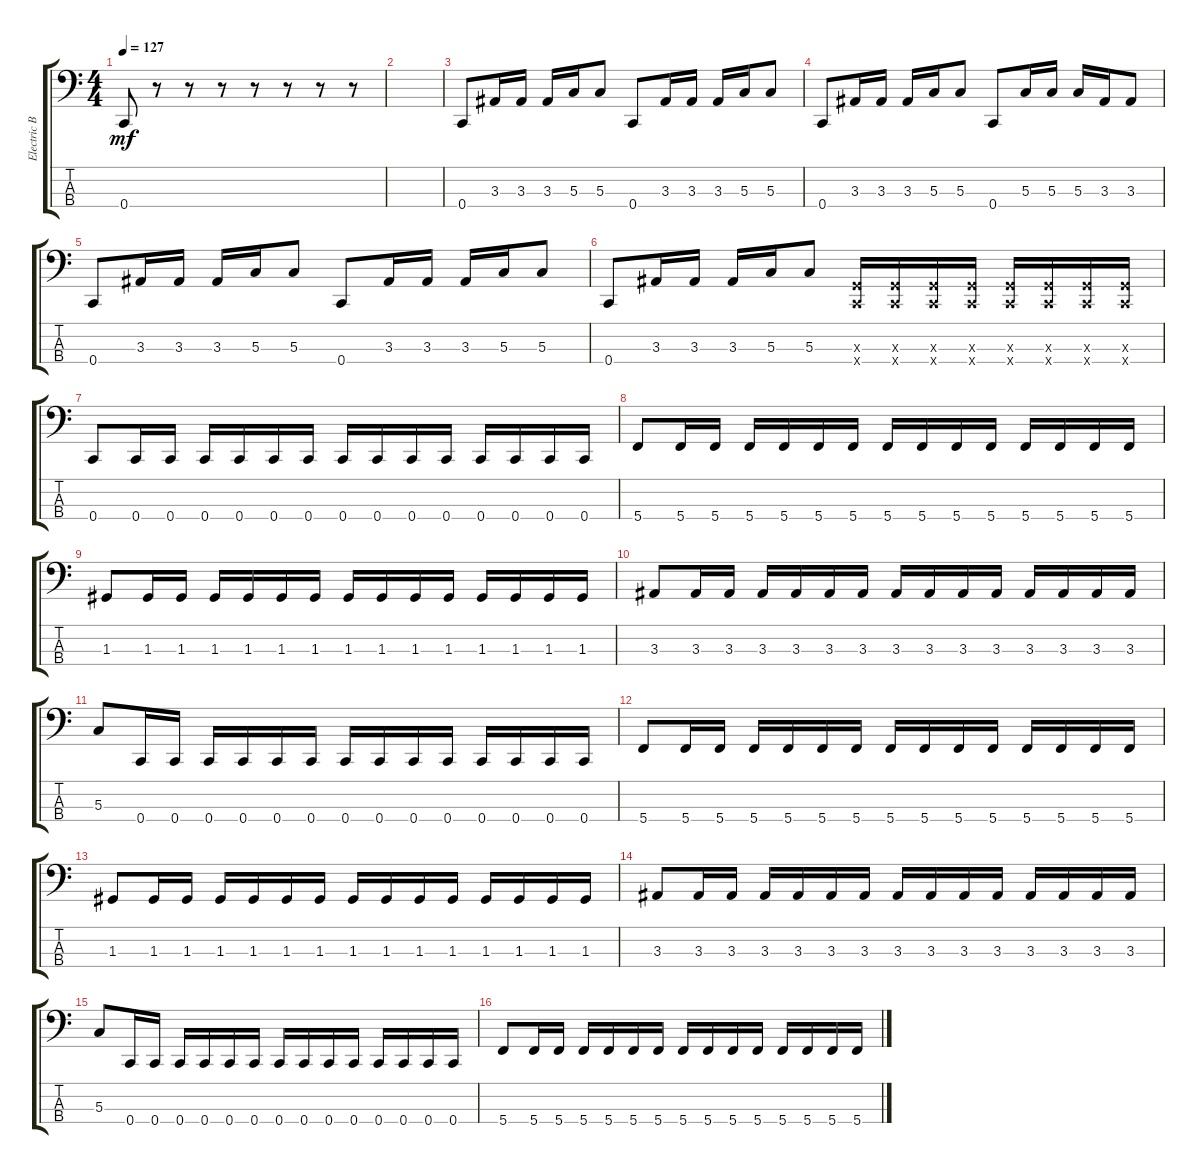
\track ("Electric Bass" "Electric B") {instrument electricbasspick}
\staff {score tabs}
\tuning (F2 C2 G1 C1) {hide}
\ts (4 4)
\tempo 127
\clef f4
\ks c
0.4.8{dy mf instrument electricbasspick} r.8 r.8 r.8 r.8 r.8 r.8 r.8 |
|
0.4.8 3.3.16 3.3.16 3.3.16 5.3.16 5.3.8 0.4.8 3.3.16 3.3.16 3.3.16 5.3.16 5.3.8 |
0.4.8 3.3.16 3.3.16 3.3.16 5.3.16 5.3.8 0.4.8 5.3.16 5.3.16 5.3.16 3.3.16 3.3.8 |
0.4.8 3.3.16 3.3.16 3.3.16 5.3.16 5.3.8 0.4.8 3.3.16 3.3.16 3.3.16 5.3.16 5.3.8 |
0.4.8 3.3.16 3.3.16 3.3.16 5.3.16 5.3.8 (0.3{x} 0.4{x}).16 (0.3{x} 0.4{x}).16 (0.3{x} 0.4{x}).16 (0.3{x} 0.4{x}).16 (0.3{x} 0.4{x}).16 (0.3{x} 0.4{x}).16 (0.3{x} 0.4{x}).16 (0.3{x} 0.4{x}).16 |
0.4.8 0.4.16 0.4.16 0.4.16 0.4.16 0.4.16 0.4.16 0.4.16 0.4.16 0.4.16 0.4.16 0.4.16 0.4.16 0.4.16 0.4.16 |
5.4.8 5.4.16 5.4.16 5.4.16 5.4.16 5.4.16 5.4.16 5.4.16 5.4.16 5.4.16 5.4.16 5.4.16 5.4.16 5.4.16 5.4.16 |
1.3.8 1.3.16 1.3.16 1.3.16 1.3.16 1.3.16 1.3.16 1.3.16 1.3.16 1.3.16 1.3.16 1.3.16 1.3.16 1.3.16 1.3.16 |
3.3.8 3.3.16 3.3.16 3.3.16 3.3.16 3.3.16 3.3.16 3.3.16 3.3.16 3.3.16 3.3.16 3.3.16 3.3.16 3.3.16 3.3.16 |
5.3.8 0.4.16 0.4.16 0.4.16 0.4.16 0.4.16 0.4.16 0.4.16 0.4.16 0.4.16 0.4.16 0.4.16 0.4.16 0.4.16 0.4.16 |
5.4.8 5.4.16 5.4.16 5.4.16 5.4.16 5.4.16 5.4.16 5.4.16 5.4.16 5.4.16 5.4.16 5.4.16 5.4.16 5.4.16 5.4.16 |
1.3.8 1.3.16 1.3.16 1.3.16 1.3.16 1.3.16 1.3.16 1.3.16 1.3.16 1.3.16 1.3.16 1.3.16 1.3.16 1.3.16 1.3.16 |
3.3.8 3.3.16 3.3.16 3.3.16 3.3.16 3.3.16 3.3.16 3.3.16 3.3.16 3.3.16 3.3.16 3.3.16 3.3.16 3.3.16 3.3.16 |
5.3.8 0.4.16 0.4.16 0.4.16 0.4.16 0.4.16 0.4.16 0.4.16 0.4.16 0.4.16 0.4.16 0.4.16 0.4.16 0.4.16 0.4.16 |
5.4.8 5.4.16 5.4.16 5.4.16 5.4.16 5.4.16 5.4.16 5.4.16 5.4.16 5.4.16 5.4.16 5.4.16 5.4.16 5.4.16 5.4.16
